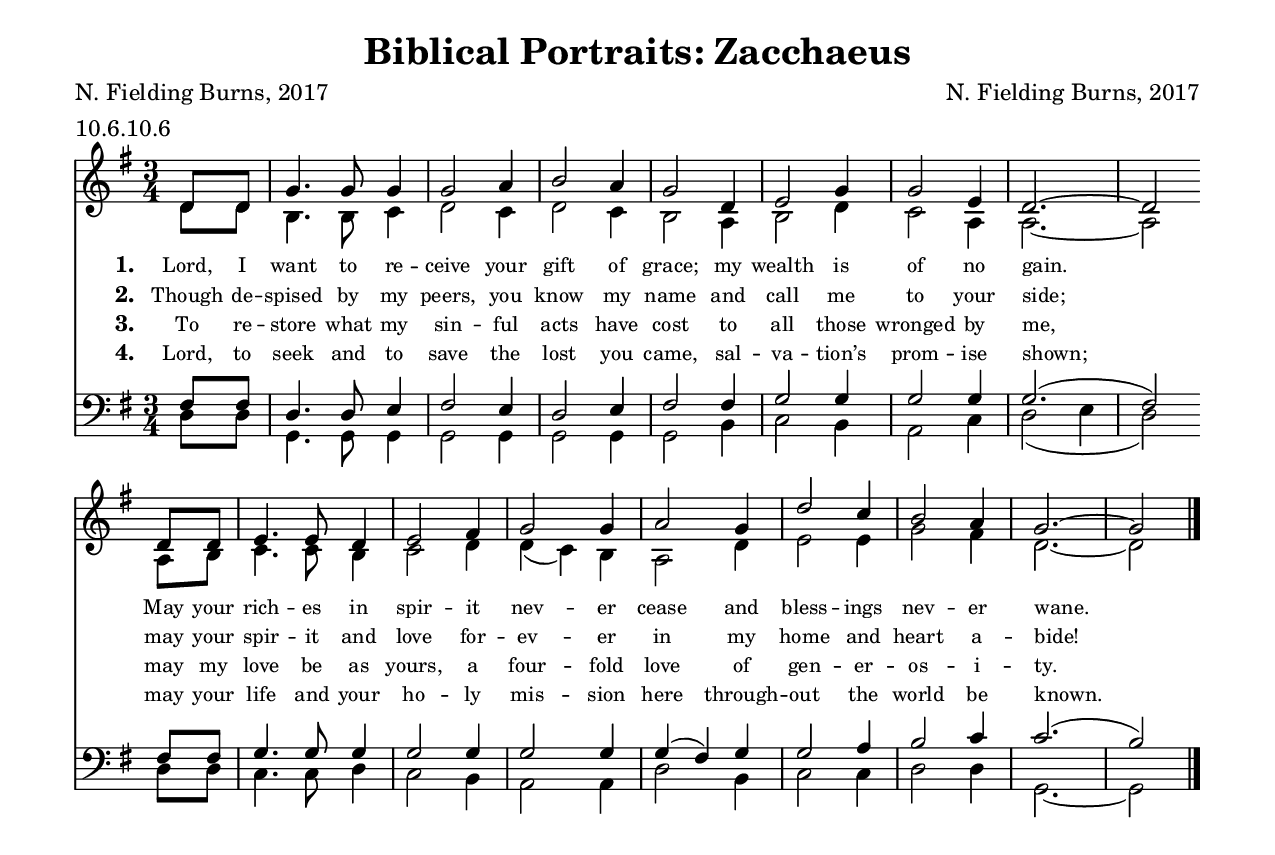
\include "hymn.ily"

\header
{
  title = "Biblical Portraits: Zacchaeus"
  poet = "N. Fielding Burns, 2017"
  composer = "N. Fielding Burns, 2017"
  tune = "Sycamore"
  meter = "10.6.10.6"
}

global =
{
  \time 3/4
  \key g \major
}

stanzas = <<
  \new Lyrics \lyricsto "sopranos" {
    \set stanza = "1. "

    Lord, I want to re -- ceive your gift of grace;
    my wealth is of no gain.
    May your rich -- es in spir -- it nev -- er cease
    and bless -- ings nev -- er wane.
  }

  \new Lyrics \lyricsto "sopranos" {
    \set stanza = "2. "

    Though de -- spised by my peers, you know my name
    and call me to your side;
    may your spir -- it and love for -- ev -- er in
    my home and heart a -- bide!
  }

  \new Lyrics \lyricsto "sopranos" {
    \set stanza = "3. "

    To re -- store what my sin -- ful acts have cost
    to all those wronged by me,
    may my love be as yours, a four -- fold love
    of gen -- er -- os -- i -- ty.
  }

  \new Lyrics \lyricsto "sopranos" {
    \set stanza = "4. "

    Lord, to seek and to save the lost you came,
    sal -- va -- tion’s prom -- ise shown;
    may your life and your ho -- ly mis -- sion here
    through -- out the world be known.
  }
>>

soprano = \relative c' {
  \partial 4

  d8 d
  g4. g8 g4
  g2 a4
  b2 a4
  g2

  d4
  e2 g4
  g2 e4
  d2.~ d2

  \linebreak

  d8 d
  e4. e8 d4
  e2 fis4
  g2 g4
  a2

  g4
  d'2 c4
  b2 a4
  g2.~ g2

  \bar "|."
}

alto = \relative c' {
  d8 d
  b4. b8 c4
  d2 c4
  d2 c4
  b2

  a4
  b2 d4
  c2 a4
  a2.~ a2

  a8 b
  c4. c8 b4
  c2 d4
  d( c) b
  a2

  d4
  e2 e4
  g2 fis4
  d2.~ d2
}

tenor = \relative c {
  fis8 fis
  d4. d8 e4
  fis2 e4
  d2 e4
  fis2

  fis4
  g2 g4
  g2 g4
  g2.( fis2)

  fis8 fis
  g4. g8 g4
  g2 g4
  g2 g4
  g4( fis4)

  g4
  g2 a4
  b2 c4
  c2.( b2)
}

bass = \relative c {
  d8 d
  g,4. g8 g4
  g2 g4
  g2 g4
  g2

  b4
  c2 b4
  a2 c4
  d2( e4 d2)

  d8 d
  c4. c8 d4
  c2 b4
  a2 a4
  d2

  b4
  c2 c4
  d2 d4
  g,2.~ g2
}

\include "hymn-template.ily"
